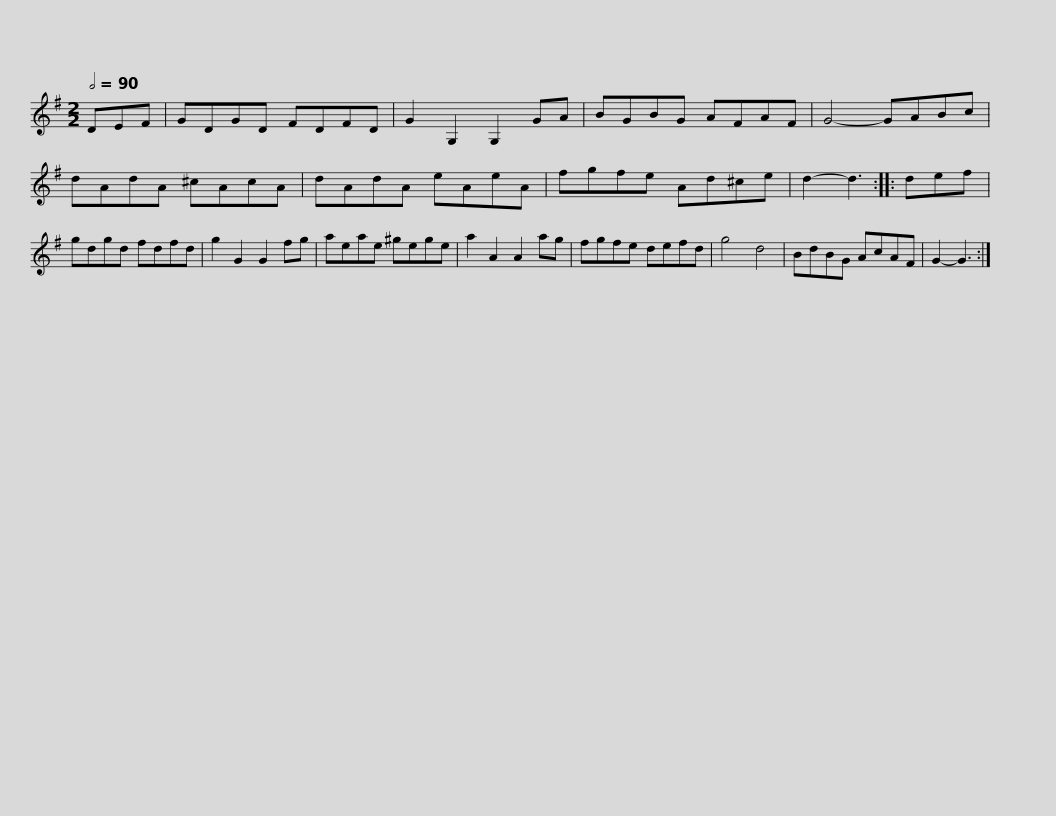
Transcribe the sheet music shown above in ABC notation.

X:1
L:1/8
Q:1/2=90
M:2/2
I:linebreak $
K:G
V:1 treble
V:1
 DEF | GDGD FDFD | G2 G,2 G,2 GA | BGBG AFAF | G4- GABc | %5
 dAdA ^cAcA |$ dAdA eAeA | fgfe Ad^ce | d2- d3 :: def | %10
 gdgd fdfd | g2 G2 G2 fg | aeae ^gege |$ a2 A2 A2 ag | fgfe defd | %15
 g4 d4 | BdBG AcAF | G2- G3 :| %18
